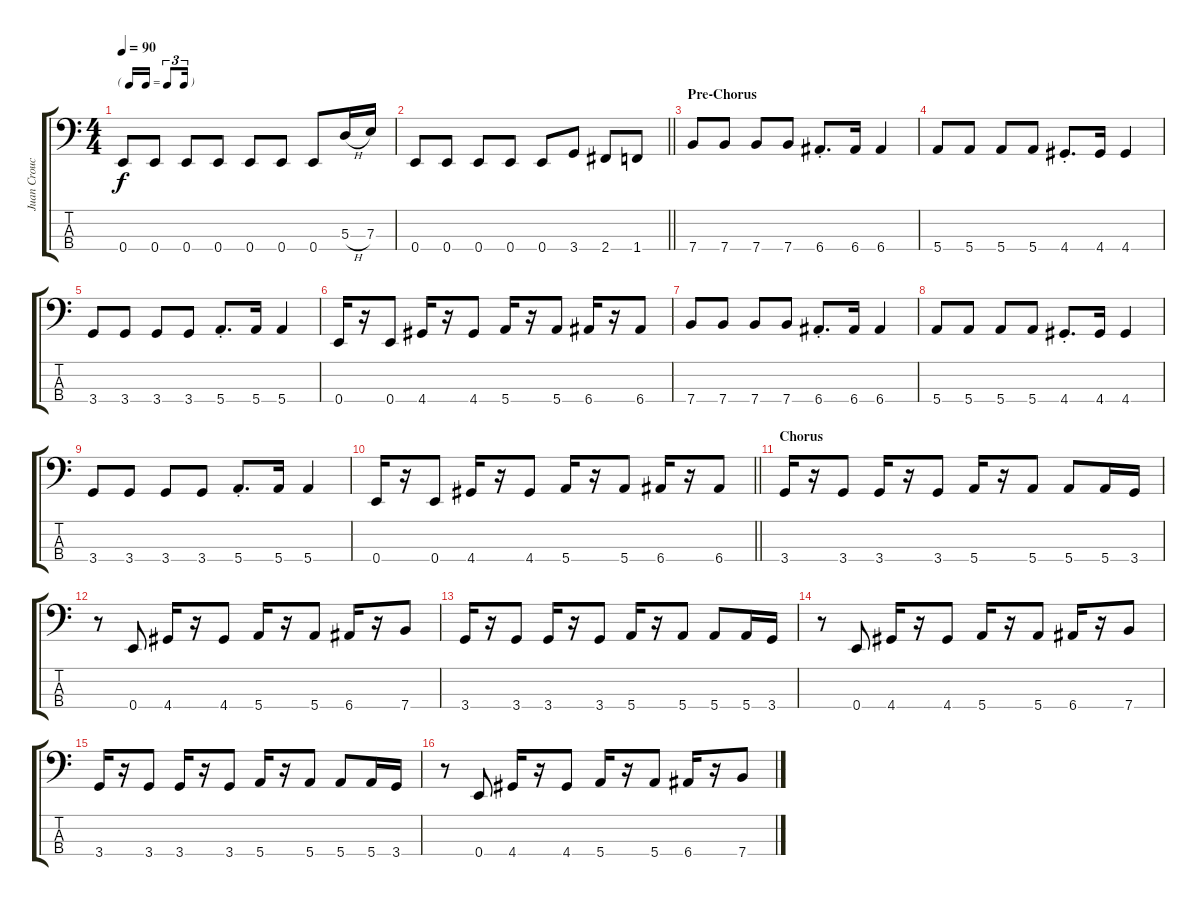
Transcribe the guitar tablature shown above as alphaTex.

\track ("Juan Croucier - Bass" "Juan Crouc") {instrument electricbasspick}
\staff {score tabs}
\tuning (G2 D2 A1 E1) {hide}
\ts (4 4)
\tf triplet16th
\tempo 90
\clef f4
\ks c
0.4.8{dy f} 0.4.8 0.4.8 0.4.8 0.4.8 0.4.8 0.4.8 5.3{h}.16 7.3.16 |
\barLineRight lightlight
0.4.8 0.4.8 0.4.8 0.4.8 0.4.8 3.4.8 2.4.8 1.4.8 |
\section ("" "Pre-Chorus")
7.4.8 7.4.8 7.4.8 7.4.8 6.4{st}.8{d} 6.4.16 6.4.4 |
5.4.8 5.4.8 5.4.8 5.4.8 4.4{st}.8{d} 4.4.16 4.4.4 |
3.4.8 3.4.8 3.4.8 3.4.8 5.4{st}.8{d} 5.4.16 5.4.4 |
0.4.16 r.16 0.4.8 4.4.16 r.16 4.4.8 5.4.16 r.16 5.4.8 6.4.16 r.16 6.4.8 |
7.4.8 7.4.8 7.4.8 7.4.8 6.4{st}.8{d} 6.4.16 6.4.4 |
5.4.8 5.4.8 5.4.8 5.4.8 4.4{st}.8{d} 4.4.16 4.4.4 |
3.4.8 3.4.8 3.4.8 3.4.8 5.4{st}.8{d} 5.4.16 5.4.4 |
\barLineRight lightlight
0.4.16 r.16 0.4.8 4.4.16 r.16 4.4.8 5.4.16 r.16 5.4.8 6.4.16 r.16 6.4.8 |
\section ("" "Chorus")
3.4.16 r.16 3.4.8 3.4.16 r.16 3.4.8 5.4.16 r.16 5.4.8 5.4.8 5.4.16 3.4.16 |
r.8 0.4.8 4.4.16 r.16 4.4.8 5.4.16 r.16 5.4.8 6.4.16 r.16 7.4.8 |
3.4.16 r.16 3.4.8 3.4.16 r.16 3.4.8 5.4.16 r.16 5.4.8 5.4.8 5.4.16 3.4.16 |
r.8 0.4.8 4.4.16 r.16 4.4.8 5.4.16 r.16 5.4.8 6.4.16 r.16 7.4.8 |
3.4.16 r.16 3.4.8 3.4.16 r.16 3.4.8 5.4.16 r.16 5.4.8 5.4.8 5.4.16 3.4.16 |
r.8 0.4.8 4.4.16 r.16 4.4.8 5.4.16 r.16 5.4.8 6.4.16 r.16 7.4.8
